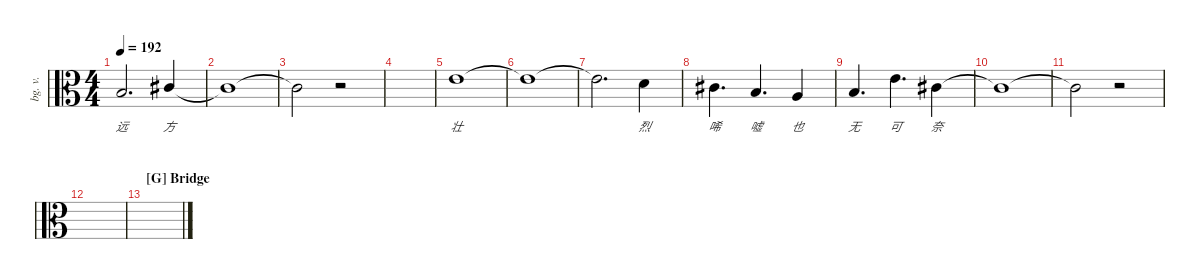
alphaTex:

\defaultSystemsLayout 4
\hideDynamics
\bracketExtendMode nobrackets
\otherSystemsTrackNameOrientation horizontal
\track ("Background Vocal" "bg. v.") {instrument viola}
\staff {score}
\tuning (A4 D4 G3 C3)
\ts (4 4)
\tempo 192
\clef c3
\ks c
4.3.2{d lyrics (0 "远") lyrics (1 "") lyrics (2 "") lyrics (3 "") lyrics (4 "") dy mf beam Up} 6.3{acc #}.4{lyrics (0 "方") lyrics (1 "") lyrics (2 "") lyrics (3 "") lyrics (4 "") beam Up} |
6.3{t acc #}.1{beam Down} |
6.3{t acc #}.2{beam Down} r.2{beam Down} |
|
2.2.1{lyrics (0 "壮") lyrics (1 "") lyrics (2 "") lyrics (3 "") lyrics (4 "") beam Down} |
2.2{t}.1{beam Down} |
2.2{t}.2{d beam Down} 7.3.4{lyrics (0 "烈") lyrics (1 "") lyrics (2 "") lyrics (3 "") lyrics (4 "") beam Down} |
6.3{acc #}.4{d lyrics (0 "唏") lyrics (1 "") lyrics (2 "") lyrics (3 "") lyrics (4 "") beam Down} 4.3.4{d lyrics (0 "嘘") lyrics (1 "") lyrics (2 "") lyrics (3 "") lyrics (4 "") beam Up} 2.3.4{lyrics (0 "也") lyrics (1 "") lyrics (2 "") lyrics (3 "") lyrics (4 "") beam Up} |
4.3.4{d lyrics (0 "无") lyrics (1 "") lyrics (2 "") lyrics (3 "") lyrics (4 "") beam Up} 9.3.4{d lyrics (0 "可") lyrics (1 "") lyrics (2 "") lyrics (3 "") lyrics (4 "") beam Down} 6.3{acc #}.4{lyrics (0 "奈") lyrics (1 "") lyrics (2 "") lyrics (3 "") lyrics (4 "") beam Down} |
6.3{t acc #}.1{beam Down} |
6.3{t acc #}.2{beam Down} r.2{beam Down} |
|
\section ("G" "Bridge")
